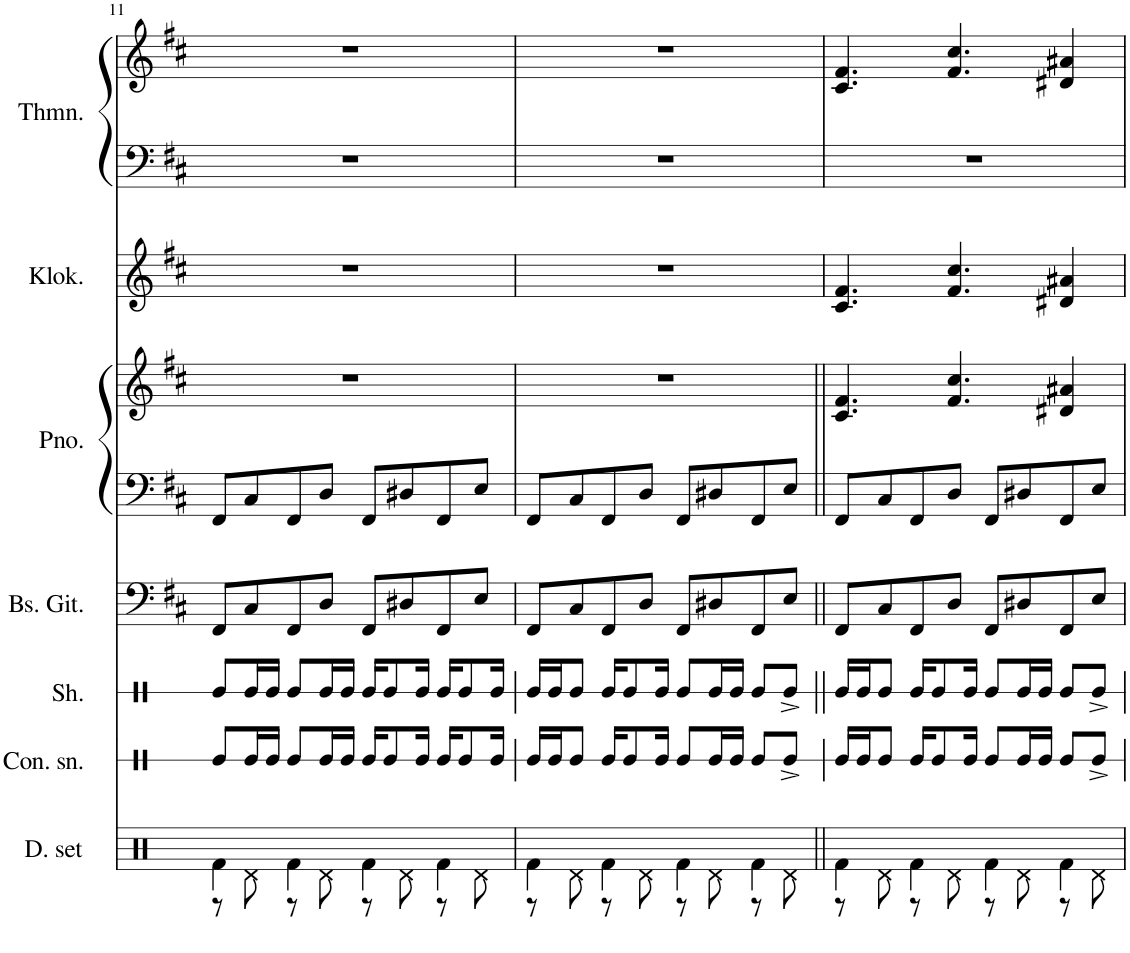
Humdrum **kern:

**kern	**kern	**kern	**kern	**kern	**kern	**kern	**kern	**kern
*part7	*part6	*part5	*part4	*part3	*part3	*part2	*part1	*part1
*staff9	*staff8	*staff7	*staff6	*staff5	*staff4	*staff3	*staff2	*staff1
*I"Drumset	*I"Concert snare drum	*I"Shaker	*I"Bas-gitaar	*I"Piano	*	*I"Klokkenspel	*I"Theremin	*
*I'D. set	*I'Con. sn.	*I'Sh.	*I'Bs. Git.	*I'Pno.	*	*I'Klok.	*I'Thmn.	*
!!LO:PB:g=z
*clefX	*clefX	*clefX	*clefF4	*clefF4	*clefG2	*clefG2	*clefF4	*clefG2
*	*	*	*Trd7c12	*	*	*Trd-14c-24	*	*
*k[]	*k[]	*k[]	*k[f#c#]	*k[f#c#]	*k[f#c#]	*k[f#c#]	*k[f#c#]	*k[f#c#]
*M4/4	*M4/4	*M4/4	*M4/4	*M4/4	*M4/4	*M4/4	*M4/4	*M4/4
=11	=11	=11	=11	=11	=11	=11	=11	=11
*^	*	*	*	*	*	*	*	*
4Rf\	8r	8Re/L	8Re/L	8FF#/L	8FF#/L	1r	1r	1r	1r
.	8Rd\	16Re/L	16Re/L	8C#/	8C#/	.	.	.	.
.	.	16Re/JJ	16Re/JJ	.	.	.	.	.	.
4Rf\	8r	8Re/L	8Re/L	8FF#/	8FF#/	.	.	.	.
.	8Rd\	16Re/L	16Re/L	8D/J	8D/J	.	.	.	.
.	.	16Re/JJ	16Re/JJ	.	.	.	.	.	.
4Rf\	8r	16Re/KL	16Re/KL	8FF#/L	8FF#/L	.	.	.	.
.	.	8Re/	8Re/	.	.	.	.	.	.
.	8Rd\	.	.	8D#X/	8D#X/	.	.	.	.
.	.	16Re/Jk	16Re/Jk	.	.	.	.	.	.
4Rf\	8r	16Re/KL	16Re/KL	8FF#/	8FF#/	.	.	.	.
.	.	8Re/	8Re/	.	.	.	.	.	.
.	8Rd\	.	.	8E/J	8E/J	.	.	.	.
.	.	16Re/Jk	16Re/Jk	.	.	.	.	.	.
=12	=12	=12	=12	=12	=12	=12	=12	=12	=12
4Rf\	8r	16Re/LL	16Re/LL	8FF#/L	8FF#/L	1r	1r	1r	1r
.	.	16Re/J	16Re/J	.	.	.	.	.	.
.	8Rd\	8Re/J	8Re/J	8C#/	8C#/	.	.	.	.
4Rf\	8r	16Re/KL	16Re/KL	8FF#/	8FF#/	.	.	.	.
.	.	8Re/	8Re/	.	.	.	.	.	.
.	8Rd\	.	.	8D/J	8D/J	.	.	.	.
.	.	16Re/Jk	16Re/Jk	.	.	.	.	.	.
4Rf\	8r	8Re/L	8Re/L	8FF#/L	8FF#/L	.	.	.	.
.	8Rd\	16Re/L	16Re/L	8D#X/	8D#X/	.	.	.	.
.	.	16Re/JJ	16Re/JJ	.	.	.	.	.	.
4Rf\	8r	8Re/L	8Re/L	8FF#/	8FF#/	.	.	.	.
.	8Rd\	8Re^/J	8Re^/J	8E/J	8E/J	.	.	.	.
=13	=13	=13	=13	=13	=13	=13	=13	=13	=13
4Rf\	8r	16Re/LL	16Re/LL	8FF#/L	8FF#/L	4.c#/ 4.f#/	4.c#/ 4.f#/	1r	4.c#/ 4.f#/
.	.	16Re/J	16Re/J	.	.	.	.	.	.
.	8Rd\	8Re/J	8Re/J	8C#/	8C#/	.	.	.	.
4Rf\	8r	16Re/KL	16Re/KL	8FF#/	8FF#/	.	.	.	.
.	.	8Re/	8Re/	.	.	.	.	.	.
.	8Rd\	.	.	8D/J	8D/J	4.f#/ 4.cc#/	4.f#/ 4.cc#/	.	4.f#/ 4.cc#/
.	.	16Re/Jk	16Re/Jk	.	.	.	.	.	.
4Rf\	8r	8Re/L	8Re/L	8FF#/L	8FF#/L	.	.	.	.
.	8Rd\	16Re/L	16Re/L	8D#X/	8D#X/	.	.	.	.
.	.	16Re/JJ	16Re/JJ	.	.	.	.	.	.
4Rf\	8r	8Re/L	8Re/L	8FF#/	8FF#/	4d#X/ 4a#X/	4d#X/ 4a#X/	.	4d#X/ 4a#X/
.	8Rd\	8Re^/J	8Re^/J	8E/J	8E/J	.	.	.	.
*v	*v	*	*	*	*	*	*	*	*
=	=	=	=	=	=	=	=	=
*-	*-	*-	*-	*-	*-	*-	*-	*-
